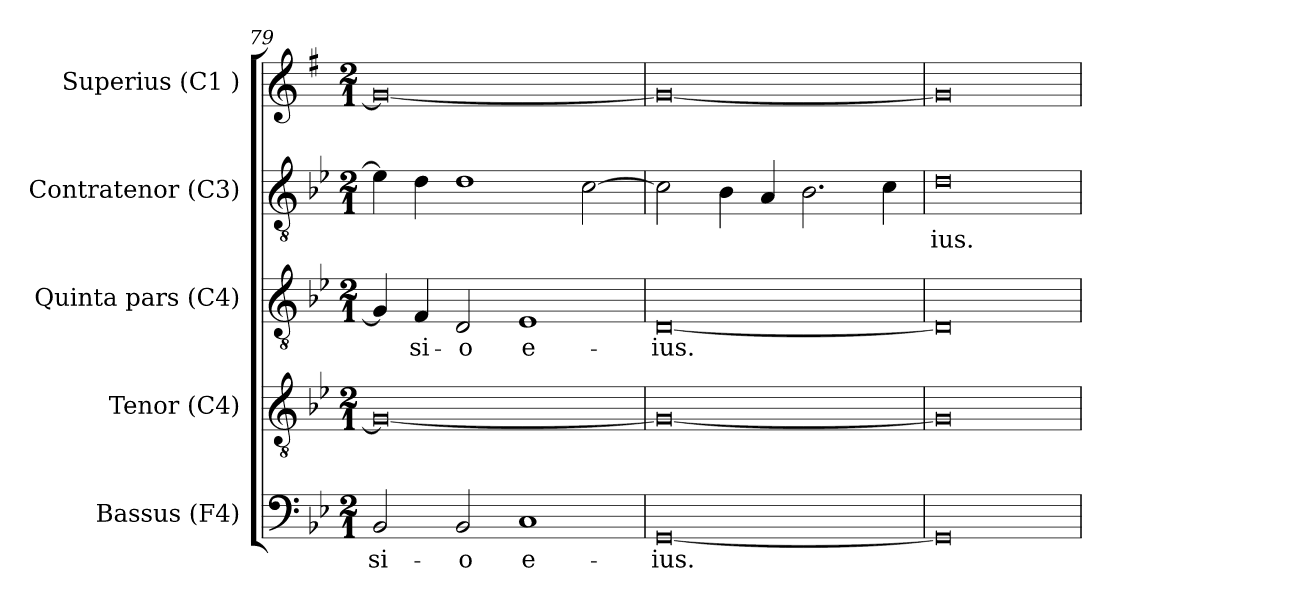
**kern	**text	**kern	**text	**kern	**text	**kern	**text	**kern	**text
*part5	*part5	*part4	*part4	*part3	*part3	*part2	*part2	*part1	*part1
*staff5	*staff5	*staff4	*staff4	*staff3	*staff3	*staff2	*staff2	*staff1	*staff1
*I"Bassus (F4)	*	*I"Tenor (C4)	*	*I"Quinta pars (C4)	*	*I"Contratenor (C3)	*	*I"Superius (C1 )	*
*I'B.	*	*I'T.	*	*I'QP.	*	*I'Ct.	*	*I'S.	*
*clefF4	*	*clefGv2	*	*clefGv2	*	*clefGv2	*	*clefG2	*
*k[b-e-]	*	*k[b-e-]	*	*k[b-e-]	*	*k[b-e-]	*	*k[f#]	*
*B-:	*	*B-:	*	*B-:	*	*B-:	*	*G:	*
*M2/1	*	*M2/1	*	*M2/1	*	*M2/1	*	*M2/1	*
=79	=79	=79	=79	=79	=79	=79	=79	=79	=79
!	!LO:LY:b:cj	!	!LO:LY:b:cj	!	!LO:LY:b:cj	!	!LO:LY:b:cj	!	!LO:LY:b:cj
2BB-/	-si-	0G_<	--	4G/]	--	4e-\]	--	0g_<	.
!	!	!	!	!	!LO:LY:b:cj	!	!LO:LY:b:cj	!	!
.	.	.	.	4F/	-si-	4d\	--	.	.
!	!LO:LY:b:cj	!	!	!	!LO:LY:b:cj	!	!LO:LY:b:cj	!	!
2BB-/	-o	.	.	2D/	-o	1d	--	.	.
!	!LO:LY:b:cj	!	!	!	!LO:LY:b:cj	!	!	!	!
1C	e-	.	.	1E-	e-	.	.	.	.
!	!	!	!	!	!	!	!LO:LY:b:cj	!	!
.	.	.	.	.	.	[>2c\	--	.	.
=80	=80	=80	=80	=80	=80	=80	=80	=80	=80
!	!LO:LY:b:cj	!	!LO:LY:b:cj	!	!LO:LY:b:cj	!	!LO:LY:b:cj	!	!LO:LY:b:cj
[<0GG	-ius.	0G_<	--	[<0D	-ius.	2c\]	--	0g_<	.
!	!	!	!	!	!	!	!LO:LY:b:cj	!	!
.	.	.	.	.	.	4B-\	--	.	.
!	!	!	!	!	!	!	!LO:LY:b:cj	!	!
.	.	.	.	.	.	4A/	--	.	.
!	!	!	!	!	!	!	!LO:LY:b:cj	!	!
.	.	.	.	.	.	2.B-\	--	.	.
!	!	!	!	!	!	!	!LO:LY:b:cj	!	!
.	.	.	.	.	.	4c\	--	.	.
=81	=81	=81	=81	=81	=81	=81	=81	=81	=81
!	!LO:LY:b:cj	!	!LO:LY:b:cj	!	!LO:LY:b:cj	!	!LO:LY:b:cj	!	!LO:LY:b:cj
0GG]	.	0G]	--	0D]	.	0d	-ius.	0g]	.
=	=	=	=	=	=	=	=	=	=
*-	*-	*-	*-	*-	*-	*-	*-	*-	*-
